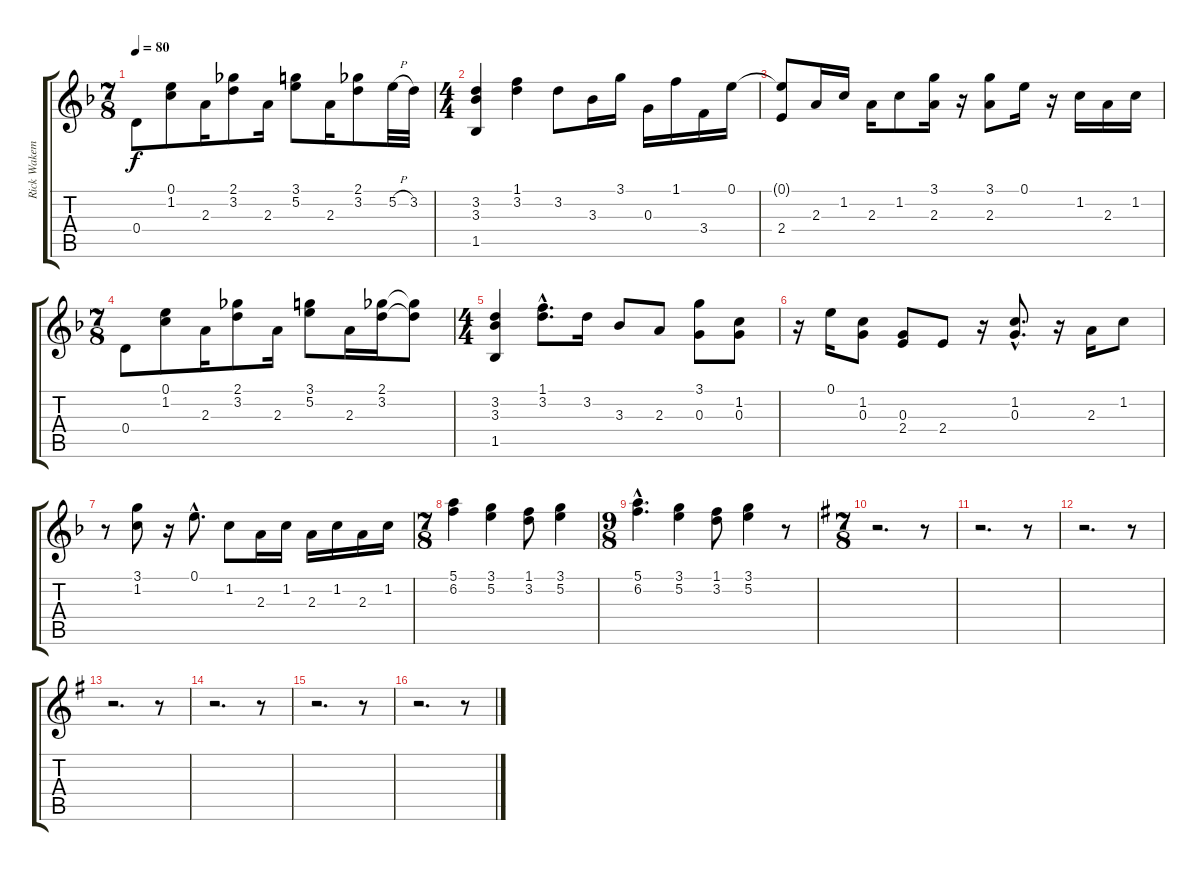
\track ("Rick Wakeman 2" "Rick Wakem") {instrument brightacousticpiano}
\staff {score tabs}
\tuning (E5 B4 G4 D4 A3 E3) {hide}
\ts (7 8)
\tempo 80
\clef g2
\ks dminor
0.4.8{dy f} (0.1 1.2).8 2.3.16 (2.1 3.2).8 2.3.16 (3.1 5.2).8 2.3.16 (2.1 3.2).8 5.2{h}.32 3.2.32 |
\ts (4 4)
(3.2 3.3 1.5).4 (1.1 3.2).4 3.2.8 3.3.16 3.1.16 0.3.16 1.1.16 3.4.16 0.1.16 |
(0.1{t} 2.4).8 2.3.16 1.2.16 2.3.16 1.2.8 (3.1 2.3).16 r.16 (3.1 2.3).8 0.1.16 r.16 1.2.16 2.3.16 1.2.16 |
\ts (7 8)
0.4.8 (0.1 1.2).8 2.3.16 (2.1 3.2).8 2.3.16 (3.1 5.2).8 2.3.16 (2.1 3.2).16 (2.1{t} 3.2{t}).8 |
\ts (4 4)
(3.2 3.3 1.5).4 (1.1{hac} 3.2{hac}).8{d} 3.2.16 3.3.8 2.3.8 (3.1 0.3).8 (1.2 0.3).8 |
r.16 0.1.16 (1.2 0.3).8 (0.3 2.4).8 2.4.8 r.16 (1.2{hac} 0.3{hac}).8{d} r.16 2.3.16 1.2.8 |
r.8 (3.1 1.2).8 r.16 0.1{hac}.8{d} 1.2.8 2.3.16 1.2.16 2.3.16 1.2.16 2.3.16 1.2.16 |
\ts (7 8)
(5.1 6.2).4 (3.1 5.2).4 (1.1 3.2).8 (3.1 5.2).4 |
\ts (9 8)
(5.1{hac} 6.2{hac}).4{d} (3.1 5.2).4 (1.1 3.2).8 (3.1 5.2).4 r.8 |
\ts (7 8)
\ks eminor
r.2{d} r.8 |
r.2{d} r.8 |
r.2{d} r.8 |
r.2{d} r.8 |
r.2{d} r.8 |
r.2{d} r.8 |
r.2{d} r.8
